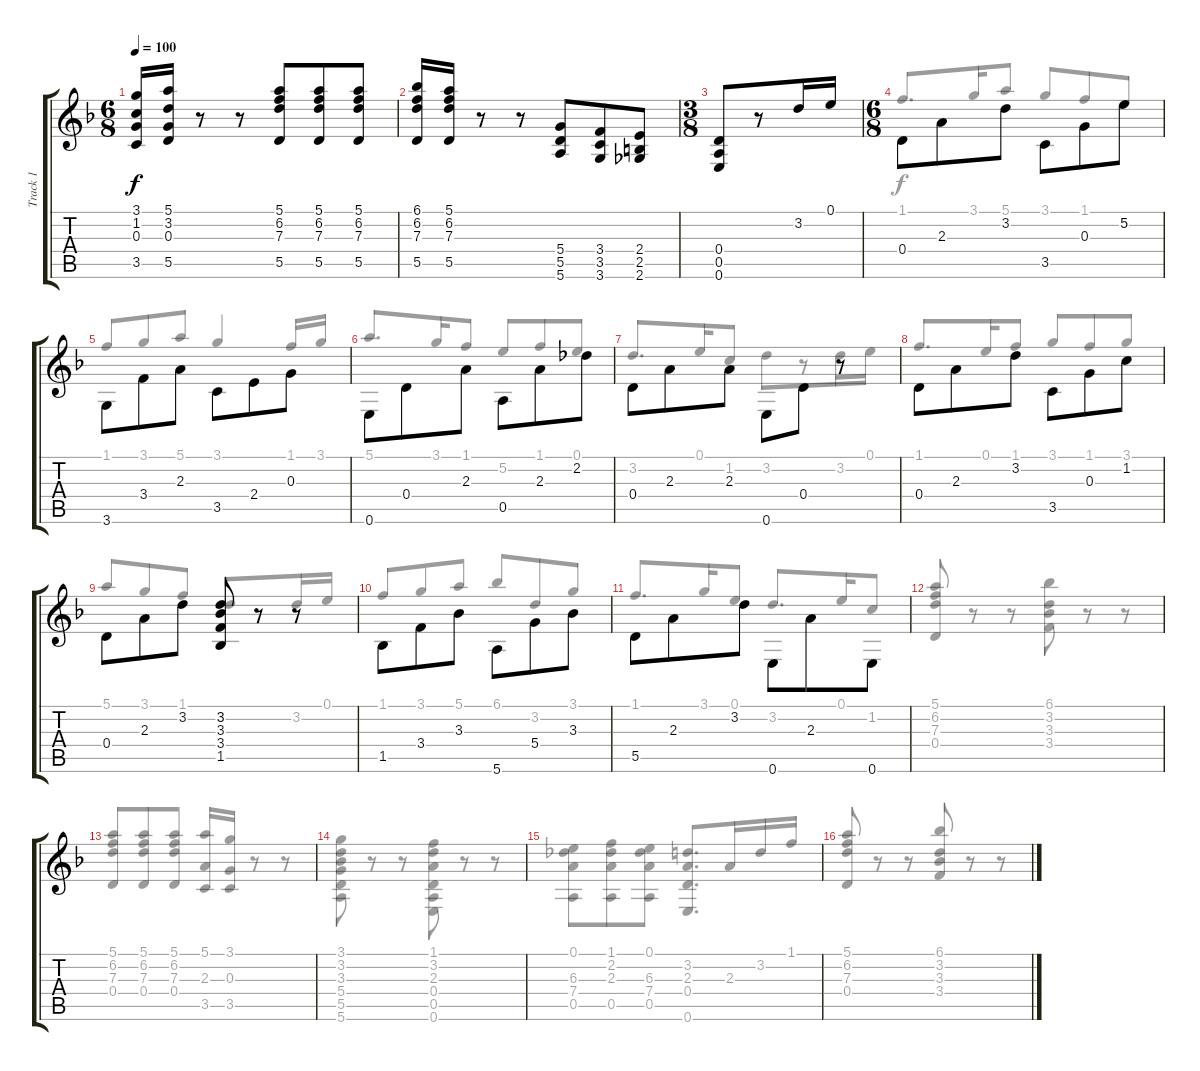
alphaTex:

\track ("Track 1" "Track 1") {instrument acousticguitarsteel}
\staff {score tabs}
\tuning (E4 B3 G3 D3 A2 E2) {hide}
\voice
\ts (6 8)
\tempo 100
\clef g2
\ks f
(3.1 1.2 0.3 3.5).16{dy f beam Up} (5.1 3.2 0.3 5.5).16{beam Up} r.8 r.8 (5.1 6.2 7.3 5.5).8{beam Up} (5.1 6.2 7.3 5.5).8{beam Up} (5.1 6.2 7.3 5.5).8{beam Up} |
(6.1 6.2 7.3 5.5).16{beam Up} (5.1 6.2 7.3 5.5).16{beam Up} r.8 r.8 (5.4 5.5 5.6).8 (3.4 3.5 3.6).8 (2.4 2.5 2.6).8 |
\ts (3 8)
(0.4 0.5 0.6).8 r.8 3.2.16 0.1.16 |
\ts (6 8)
0.4.8{beam Down} 2.3.8{beam Down} 3.2.8{beam Down} 3.5.8{beam Down} 0.3.8{beam Down} 5.2.8{beam Down} |
3.6.8{beam Down} 3.4.8{beam Down} 2.3.8{beam Down} 3.5.8{beam Down} 2.4.8{beam Down} 0.3.8{beam Down} |
0.6.8{beam Down} 0.4.8{beam Down} 2.3.8{beam Down} 0.5.8{beam Down} 2.3.8{beam Down} 2.2.8{beam Down} |
0.4.8{beam Down} 2.3.8{beam Down} 2.3.8{beam Down} 0.6.8{beam Down} 0.4.8{beam Down} r.8 |
0.4.8{beam Down} 2.3.8{beam Down} 3.2.8{beam Down} 3.5.8{beam Down} 0.3.8{beam Down} 1.2.8{beam Down} |
0.4.8{beam Down} 2.3.8{beam Down} 3.2.8{beam Down} (3.2 3.3 3.4 1.5).8 r.8 r.8 |
1.5.8{beam Down} 3.4.8{beam Down} 3.3.8{beam Down} 5.6.8{beam Down} 5.4.8{beam Down} 3.3.8{beam Down} |
5.5.8{beam Down} 2.3.8{beam Down} 3.2.8{beam Down} 0.6.8{beam Down} 2.3.8{beam Down} 0.6.8{beam Down} |
|
|
|
|
\voice
\clef g2
\ottava regular
\simile none
\ks f
|
|
|
1.1.8{d beam Up} 3.1.16{beam Up} 5.1.8{beam Up} 3.1.8{beam Up} 1.1.8{beam Up} 5.2.8{beam Up} |
1.1.8{beam Up} 3.1.8{beam Up} 5.1.8{beam Up} 3.1.4{beam Up} 1.1.16{beam Up} 3.1.16{beam Up} |
5.1.8{d beam Up} 3.1.16{beam Up} 1.1.8{beam Up} 5.2.8{beam Up} 1.1.8{beam Up} 0.1.8{beam Up} |
3.2.8{d beam Up} 0.1.16{beam Up} 1.2.8{beam Up} 3.2.8 r.8 3.2.16{beam Down} 0.1.16{beam Down} |
1.1.8{d beam Up} 0.1.16{beam Up} 1.1.8{beam Up} 3.1.8{beam Up} 1.1.8{beam Up} 3.1.8{beam Up} |
5.1.8{beam Up} 3.1.8{beam Up} 1.1.8{beam Up} 3.2.8{beam Up} r.8 3.2.16{beam Down} 0.1.16{beam Down} |
1.1.8{beam Up} 3.1.8{beam Up} 5.1.8{beam Up} 6.1.8{beam Up} 3.2.8{beam Up} 3.1.8{beam Up} |
1.1.8{d beam Up} 3.1.16{beam Up} 0.1.8{beam Up} 3.2.8{d beam Up} 0.1.16{beam Up} 1.2.8{beam Up} |
(5.1 6.2 7.3 0.4).8{beam Up} r.8 r.8 (6.1 3.2 3.3 3.4).8 r.8 r.8 |
(5.1 6.2 7.3 0.4).8{beam Up} (5.1 6.2 7.3 0.4).8{beam Up} (5.1 6.2 7.3 0.4).8{beam Up} (5.1 2.3 3.5).16{beam Up} (3.1 0.3 3.5).16{beam Up} r.8 r.8 |
(3.1 3.2 3.3 5.4 5.5 5.6).8 r.8 r.8 (1.1 3.2 2.3 0.4 0.5 0.6).8 r.8 r.8 |
(0.1 6.3 7.4 0.5).8 (1.1 2.2 2.3 0.5).8 (0.1 6.3 7.4 0.5).8 (3.2 2.3 0.4 0.6).8{d beam Up} 2.3.16{beam Up} 3.2.16{beam Up} 1.1.16{beam Up} |
(5.1 6.2 7.3 0.4).8{beam Up} r.8 r.8 (6.1 3.2 3.3 3.4).8{beam Up} r.8 r.8
